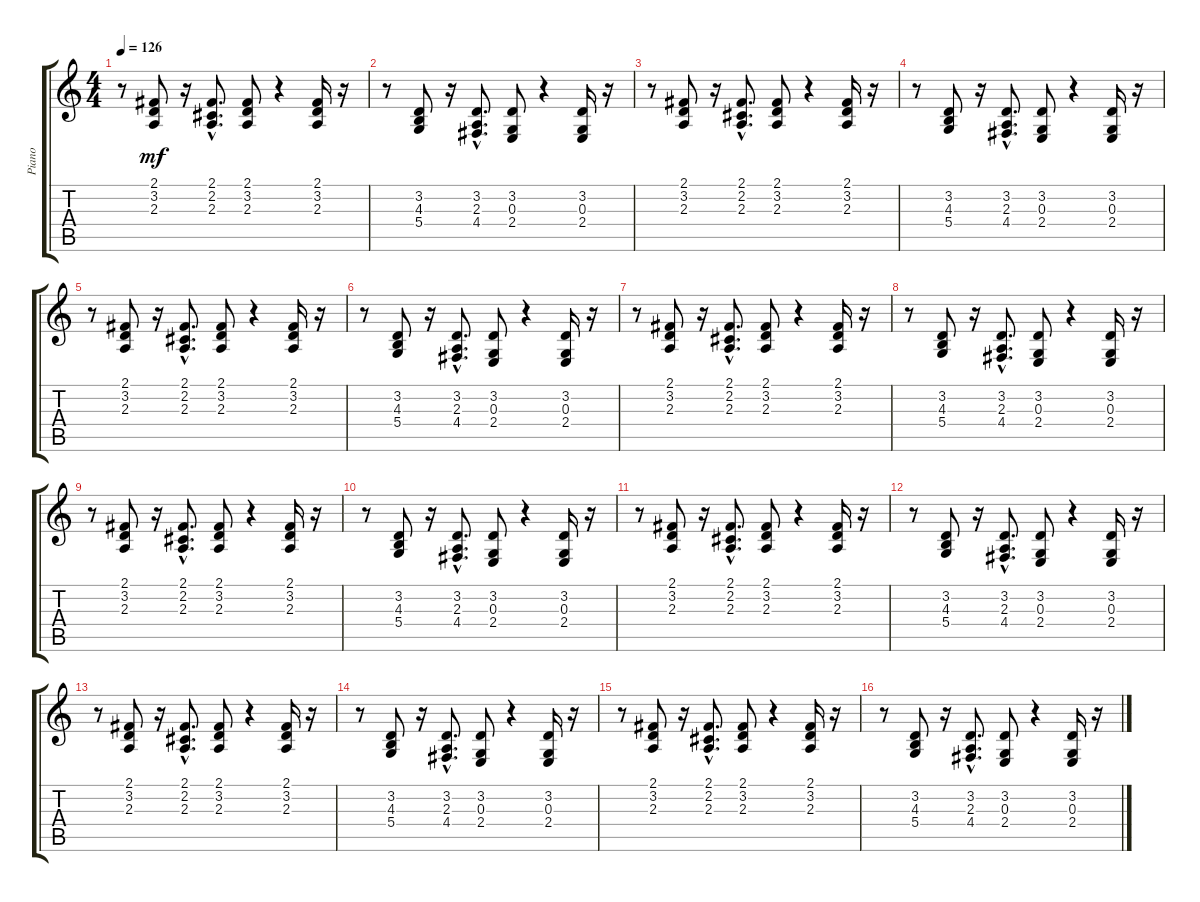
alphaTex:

\track ("Piano" "Piano") {instrument brightacousticpiano}
\staff {score tabs}
\tuning (E4 B3 G3 D3 A2 E2) {hide}
\ts (4 4)
\tempo 126
\clef g2
\ks c
r.8{dy mf} (2.1 3.2 2.3).8 r.16 (2.1{hac} 2.2{hac} 2.3{hac}).8{d} (2.1 3.2 2.3).8 r.4 (2.1 3.2 2.3).16 r.16 |
r.8 (3.2 4.3 5.4).8 r.16 (3.2{hac} 2.3{hac} 4.4{hac}).8{d} (3.2 0.3 2.4).8 r.4 (3.2 0.3 2.4).16 r.16 |
r.8 (2.1 3.2 2.3).8 r.16 (2.1{hac} 2.2{hac} 2.3{hac}).8{d} (2.1 3.2 2.3).8 r.4 (2.1 3.2 2.3).16 r.16 |
r.8 (3.2 4.3 5.4).8 r.16 (3.2{hac} 2.3{hac} 4.4{hac}).8{d} (3.2 0.3 2.4).8 r.4 (3.2 0.3 2.4).16 r.16 |
r.8 (2.1 3.2 2.3).8 r.16 (2.1{hac} 2.2{hac} 2.3{hac}).8{d} (2.1 3.2 2.3).8 r.4 (2.1 3.2 2.3).16 r.16 |
r.8 (3.2 4.3 5.4).8 r.16 (3.2{hac} 2.3{hac} 4.4{hac}).8{d} (3.2 0.3 2.4).8 r.4 (3.2 0.3 2.4).16 r.16 |
r.8 (2.1 3.2 2.3).8 r.16 (2.1{hac} 2.2{hac} 2.3{hac}).8{d} (2.1 3.2 2.3).8 r.4 (2.1 3.2 2.3).16 r.16 |
r.8 (3.2 4.3 5.4).8 r.16 (3.2{hac} 2.3{hac} 4.4{hac}).8{d} (3.2 0.3 2.4).8 r.4 (3.2 0.3 2.4).16 r.16 |
r.8 (2.1 3.2 2.3).8 r.16 (2.1{hac} 2.2{hac} 2.3{hac}).8{d} (2.1 3.2 2.3).8 r.4 (2.1 3.2 2.3).16 r.16 |
r.8 (3.2 4.3 5.4).8 r.16 (3.2{hac} 2.3{hac} 4.4{hac}).8{d} (3.2 0.3 2.4).8 r.4 (3.2 0.3 2.4).16 r.16 |
r.8 (2.1 3.2 2.3).8 r.16 (2.1{hac} 2.2{hac} 2.3{hac}).8{d} (2.1 3.2 2.3).8 r.4 (2.1 3.2 2.3).16 r.16 |
r.8 (3.2 4.3 5.4).8 r.16 (3.2{hac} 2.3{hac} 4.4{hac}).8{d} (3.2 0.3 2.4).8 r.4 (3.2 0.3 2.4).16 r.16 |
r.8 (2.1 3.2 2.3).8 r.16 (2.1{hac} 2.2{hac} 2.3{hac}).8{d} (2.1 3.2 2.3).8 r.4 (2.1 3.2 2.3).16 r.16 |
r.8 (3.2 4.3 5.4).8 r.16 (3.2{hac} 2.3{hac} 4.4{hac}).8{d} (3.2 0.3 2.4).8 r.4 (3.2 0.3 2.4).16 r.16 |
r.8 (2.1 3.2 2.3).8 r.16 (2.1{hac} 2.2{hac} 2.3{hac}).8{d} (2.1 3.2 2.3).8 r.4 (2.1 3.2 2.3).16 r.16 |
r.8 (3.2 4.3 5.4).8 r.16 (3.2{hac} 2.3{hac} 4.4{hac}).8{d} (3.2 0.3 2.4).8 r.4 (3.2 0.3 2.4).16 r.16
